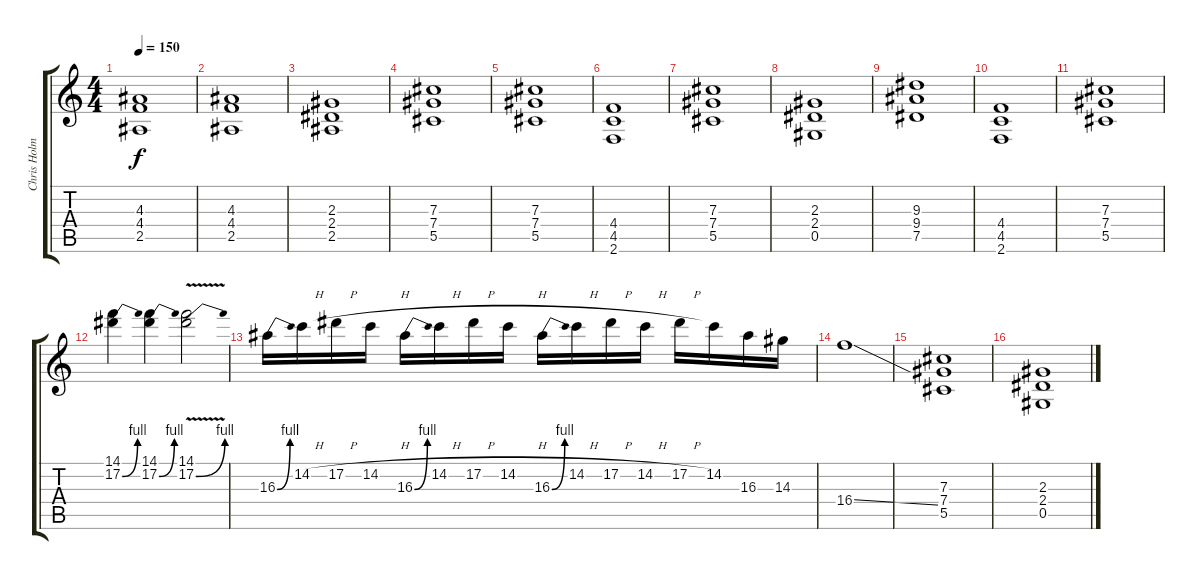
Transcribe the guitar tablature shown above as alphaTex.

\track ("Chris Holmes" "Chris Holm") {instrument distortionguitar}
\staff {score tabs}
\tuning (Eb4 Bb3 Gb3 Db3 Ab2 Eb2) {hide}
\ts (4 4)
\tempo 150
\clef g2
\ks c
(4.3 4.4 2.5).1{dy f} |
(4.3 4.4 2.5).1 |
(2.3 2.4 2.5).1 |
(7.3 7.4 5.5).1 |
(7.3 7.4 5.5).1 |
(4.4 4.5 2.6).1 |
(7.3 7.4 5.5).1 |
(2.3 2.4 0.5).1 |
(9.3 9.4 7.5).1 |
(4.4 4.5 2.6).1 |
(7.3 7.4 5.5).1 |
(14.1 17.2{be (bend 0 0 60 4)}).4{volume 16} (14.1 17.2{be (bend 0 0 60 4)}).4 (14.1 17.2{be (bend 0 0 60 4) v}).2 |
16.3{be (bend 0 0 60 4)}.16 14.2{h}.16 17.2{h}.16 14.2{h}.16 16.3{be (bend 0 0 60 4)}.16 14.2{h}.16 17.2{h}.16 14.2{h}.16 16.3{be (bend 0 0 60 4)}.16 14.2{h}.16 17.2{h}.16 14.2{h}.16 17.2{h}.16 14.2.16 16.3.16 14.3.16 |
16.4{ss}.1 |
(7.3 7.4 5.5).1{volume 14} |
(2.3 2.4 0.5).1
